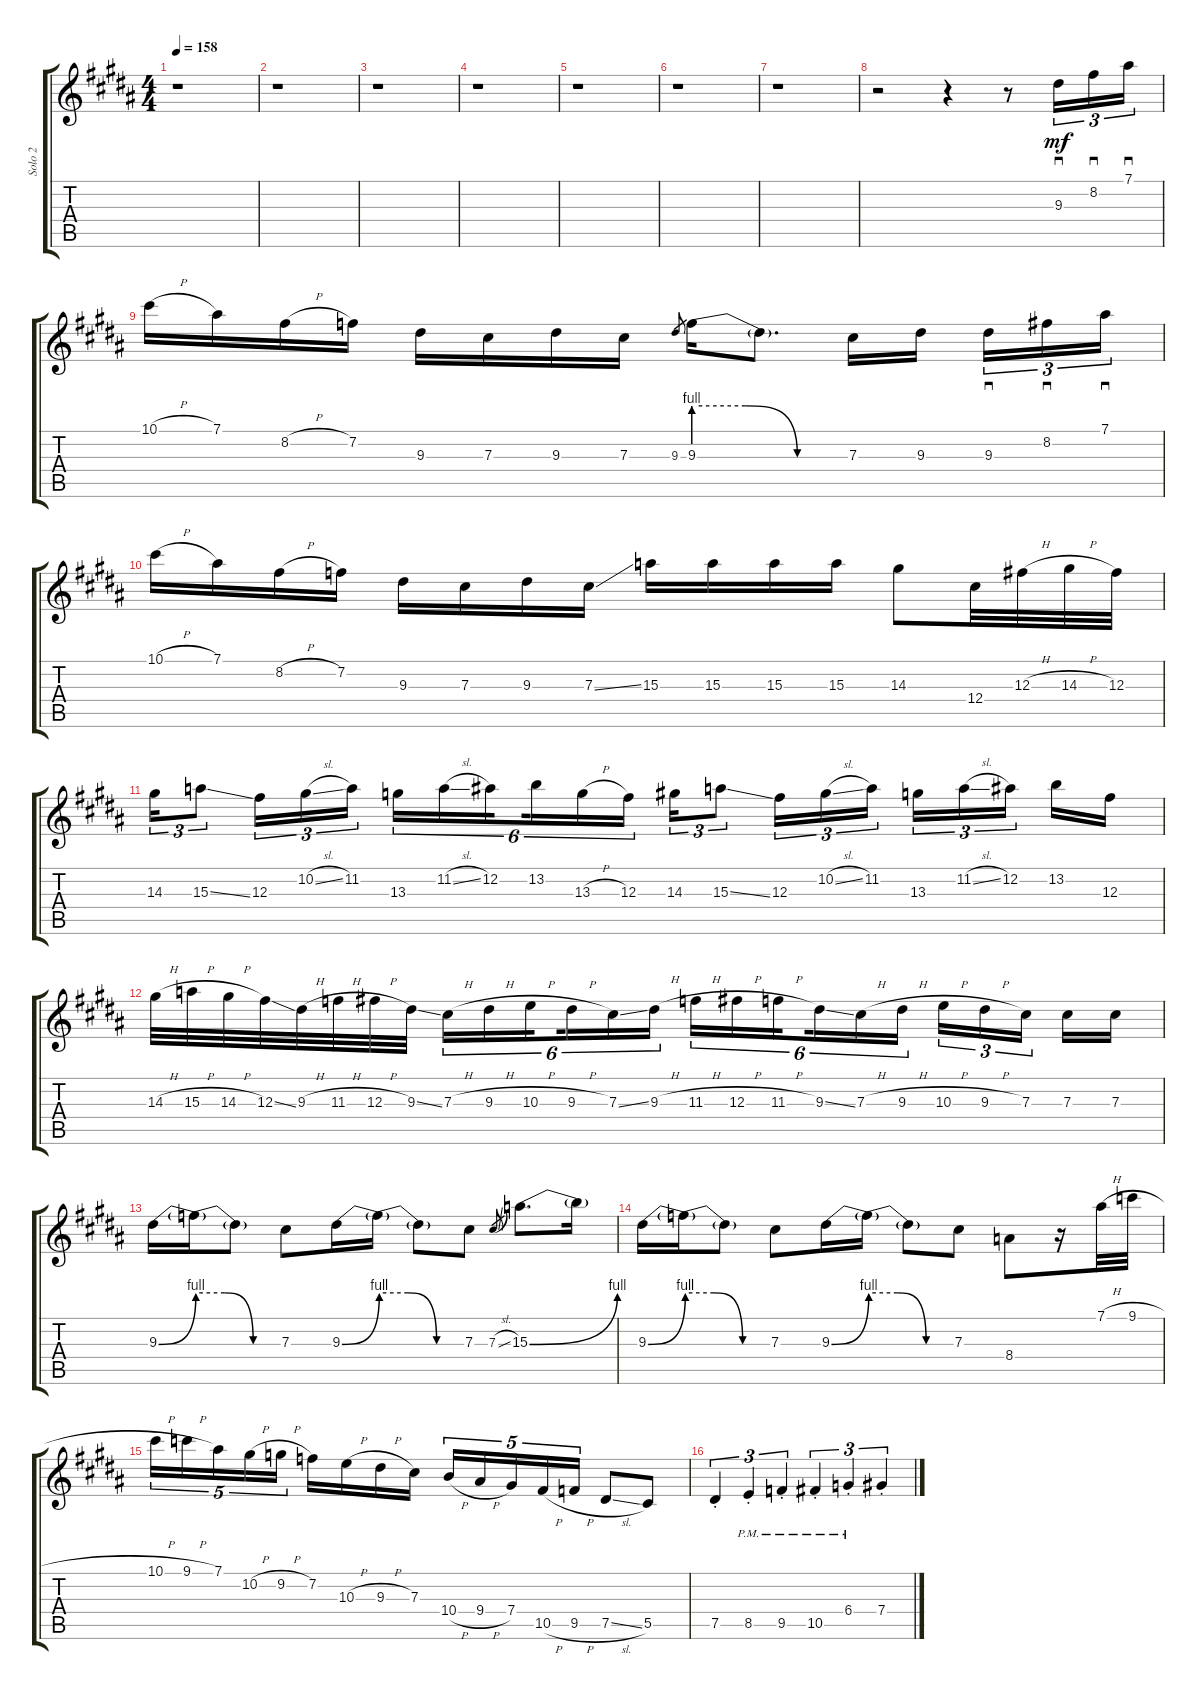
\track ("Solo 2" "Solo 2") {instrument distortionguitar}
\staff {score tabs}
\tuning (Eb4 Bb3 Gb3 Db3 Ab2 Db2) {hide}
\ts (4 4)
\tempo 158
\clef g2
\ks g#minor
r.1{dy mf} |
\ks b
r.1 |
\ks g#minor
r.1 |
r.1 |
\ks b
r.1 |
\ks g#minor
r.1 |
r.1 |
\ks b
r.2 r.4 r.8 9.3.16{sd tu (3 2)} 8.2.16{sd tu (3 2)} 7.1.16{sd tu (3 2)} |
\ks g#minor
10.1{h}.16 7.1.16 8.2{h}.16 7.2.16 9.3.16 7.3.16 9.3.16 7.3.16 9.3.8{gr} 9.3{be (custom 0 4 20 4 40 0 60 0)}.16 9.3{t}.8{d} 7.3.16 9.3.16{beam splitsecondary} 9.3.16{sd tu (3 2)} 8.2.16{sd tu (3 2)} 7.1.16{sd tu (3 2)} |
10.1{h}.16 7.1.16 8.2{h}.16 7.2.16 9.3.16 7.3.16 9.3.16 7.3{ss}.16 15.3.16 15.3.16 15.3.16 15.3.16 14.3.8 12.4.32 12.3{h}.32 14.3{h}.32 12.3.32 |
\ks b
14.3.16{tu (3 2)} 15.3{ss}.8{tu (3 2)} 12.3.16{tu (3 2)} 10.2{sl}.16{tu (3 2)} 11.2.16{tu (3 2)} 13.3.16{tu (6 4)} 11.2{sl}.16{tu (6 4)} 12.2.16{tu (6 4) beam splitsecondary} 13.2.16{tu (6 4)} 13.3{h}.16{tu (6 4)} 12.3.16{tu (6 4)} 14.3.16{tu (3 2)} 15.3{ss}.8{tu (3 2)} 12.3.16{tu (3 2)} 10.2{sl}.16{tu (3 2)} 11.2.16{tu (3 2)} 13.3.16{tu (3 2)} 11.2{sl}.16{tu (3 2)} 12.2.16{tu (3 2) beam splitsecondary} 13.2.16 12.3.16 |
\ks g#minor
14.3{h}.32 15.3{h}.32 14.3{h}.32 12.3{ss}.32 9.3{h}.32 11.3{h}.32 12.3{h}.32 9.3{ss}.32 7.3{h}.16{tu (6 4)} 9.3{h}.16{tu (6 4)} 10.3{h}.16{tu (6 4) beam splitsecondary} 9.3{h}.16{tu (6 4)} 7.3{ss}.16{tu (6 4)} 9.3{h}.16{tu (6 4)} 11.3{h}.16{tu (6 4)} 12.3{h}.16{tu (6 4)} 11.3{h}.16{tu (6 4) beam splitsecondary} 9.3{ss}.16{tu (6 4)} 7.3{h}.16{tu (6 4)} 9.3{h}.16{tu (6 4)} 10.3{h}.16{tu (3 2)} 9.3{h}.16{tu (3 2)} 7.3.16{tu (3 2) beam splitsecondary} 7.3.16 7.3.16 |
\ks b
9.3{be (bend 0 0 60 4)}.16 9.3{be (custom 0 4 20 4 40 0 60 0) t}.16 9.3{t}.8 7.3.8 9.3{be (bend 0 0 60 4)}.16 9.3{be (custom 0 4 20 4 40 0 60 0) t}.16 9.3{t}.8 7.3.8 7.3{sl}.8{gr} 15.3{be (bend 0 0 60 4)}.8{d} 15.3{t}.16 |
\ks g#minor
9.3{be (bend 0 0 60 4)}.16 9.3{be (custom 0 4 20 4 40 0 60 0) t}.16 9.3{t}.8 7.3.8 9.3{be (bend 0 0 60 4)}.16 9.3{be (custom 0 4 20 4 40 0 60 0) t}.16 9.3{t}.8 7.3.8 8.4.8 r.16 7.1{h}.32 9.1{h}.32 |
10.1{h}.16{tu (5 4)} 9.1{h}.16{tu (5 4)} 7.1.16{tu (5 4)} 10.2{h}.16{tu (5 4)} 9.2{h}.16{tu (5 4)} 7.2.16 10.3{h}.16 9.3{h}.16 7.3.16 10.4{h}.16{tu (5 4)} 9.4{h}.16{tu (5 4)} 7.4.16{tu (5 4)} 10.5{h}.16{tu (5 4)} 9.5{h}.16{tu (5 4)} 7.5{sl}.8 5.5.8 |
\ks b
7.5{st}.4{tu (3 2)} 8.5{pm st}.4{tu (3 2)} 9.5{pm st}.4{tu (3 2)} 10.5{pm st}.4{tu (3 2)} 6.4{pm st}.4{tu (3 2)} 7.4{st}.4{tu (3 2)}
